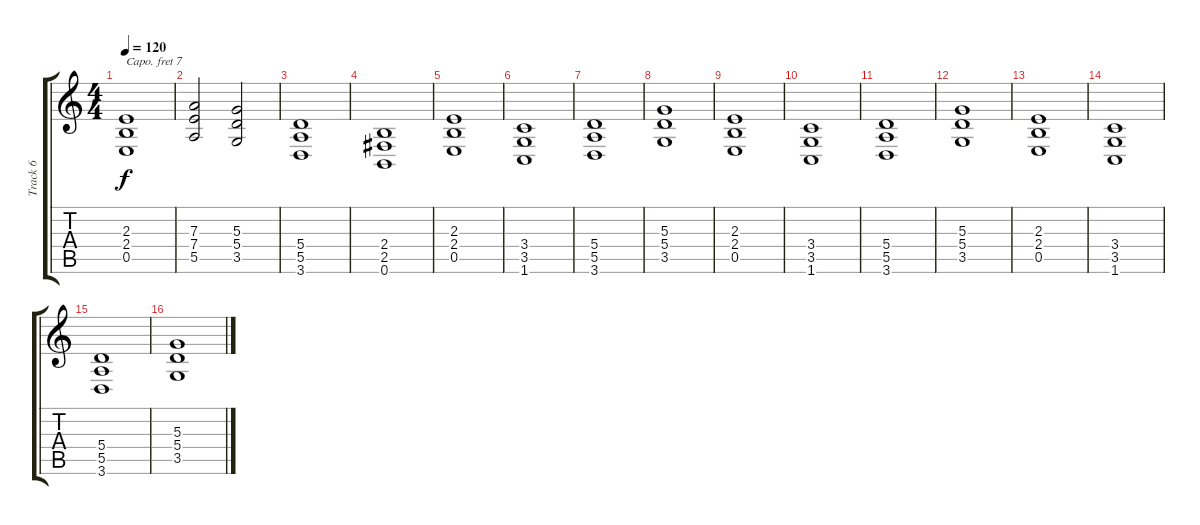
\track ("Track 6" "Track 6") {instrument tremolostrings}
\staff {score tabs}
\capo 7
\tuning (E4 B3 G3 D3 A2 E2) {hide}
\ts (4 4)
\tempo 120
\clef g2
\ks c
(2.3 2.4 0.5).1{dy f} |
(7.3 7.4 5.5).2 (5.3 5.4 3.5).2 |
(5.4 5.5 3.6).1 |
(2.4 2.5 0.6).1 |
(2.3 2.4 0.5).1 |
(3.4 3.5 1.6).1 |
(5.4 5.5 3.6).1 |
(5.3 5.4 3.5).1 |
(2.3 2.4 0.5).1 |
(3.4 3.5 1.6).1 |
(5.4 5.5 3.6).1 |
(5.3 5.4 3.5).1 |
(2.3 2.4 0.5).1 |
(3.4 3.5 1.6).1 |
(5.4 5.5 3.6).1 |
(5.3 5.4 3.5).1
